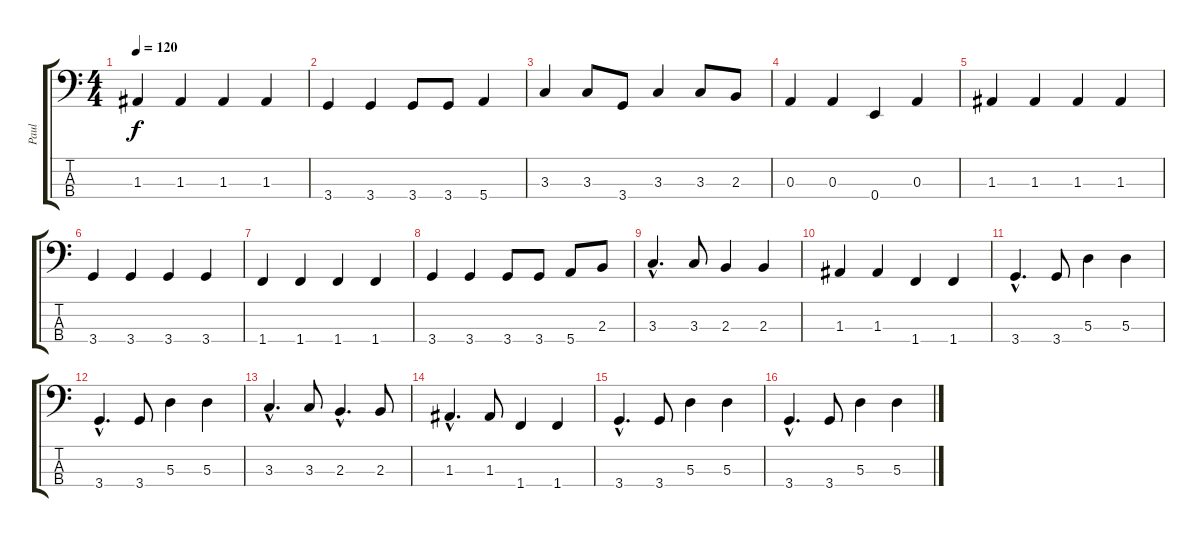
\track ("Paul" "Paul") {instrument electricbasspick}
\staff {score tabs}
\tuning (G2 D2 A1 E1) {hide}
\ts (4 4)
\tempo 120
\clef f4
\ks c
1.3.4{dy f} 1.3.4 1.3.4 1.3.4 |
3.4.4 3.4.4 3.4.8 3.4.8 5.4.4 |
3.3.4 3.3.8 3.4.8 3.3.4 3.3.8 2.3.8 |
0.3.4 0.3.4 0.4.4 0.3.4 |
1.3.4 1.3.4 1.3.4 1.3.4 |
3.4.4 3.4.4 3.4.4 3.4.4 |
1.4.4 1.4.4 1.4.4 1.4.4 |
3.4.4 3.4.4 3.4.8 3.4.8 5.4.8 2.3.8 |
3.3{hac}.4{d} 3.3.8 2.3.4 2.3.4 |
1.3.4 1.3.4 1.4.4 1.4.4 |
3.4{hac}.4{d} 3.4.8 5.3.4 5.3.4 |
3.4{hac}.4{d} 3.4.8 5.3.4 5.3.4 |
3.3{hac}.4{d} 3.3.8 2.3{hac}.4{d} 2.3.8 |
1.3{hac}.4{d} 1.3.8 1.4.4 1.4.4 |
3.4{hac}.4{d} 3.4.8 5.3.4 5.3.4 |
3.4{hac}.4{d} 3.4.8 5.3.4 5.3.4
